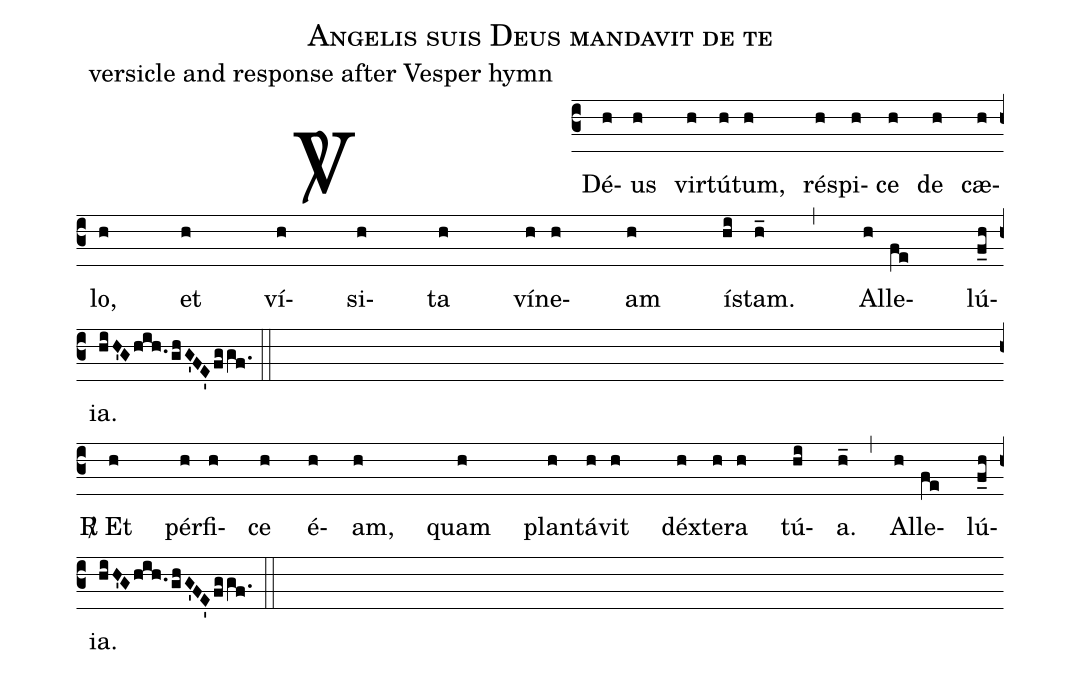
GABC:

name: Angelis suis Deus mandavit de te;
office-part: versicle and response after Vesper hymn Audi, benigne conditor;
def-m1:\ifx\vrlinebreak\undefined\else;
def-m2:\fi;
%%
% The syntax in this part is called gabc. Please refer to http://home.gna.org/gregorio/gabc/#basis

% Déus virtútum, réspice de cælo, et vísita víneam ístam.
% Et pérfice éam, quam plantávit déxtera túa.

% God of hosts, look down from heaven, and visit this vineyard.
% And perfect the same which thy right hand hath planted.

(c3)<sp>V/</sp>~D{é}(h)us(h) vir(h)tú(h)tum,(h) ré(h)spi(h)ce(h) de(h) cæ(h)lo,(h) et(h) ví(h)si(h)ta(h) ví(h)ne(h)am(h) í(hi)stam.(h_) (,) Al(h)le(fe)lú(f_hz+)ia.(hi/H'G/hih.gh/G'FE'fg/gf.) (::Z)
<sp>R/</sp>~Et(h) pér(h)fi(h)ce(h) é(h)am,(h) quam(h) plan(h)tá(h)vit(h) déx(h)te(h)ra(h) tú(hi)a.(h_) (,) Al(h)le(fe)lú(f_hz+)ia.(hi/H'G/hih.gh/G'FE'fg/gf.) (::)
